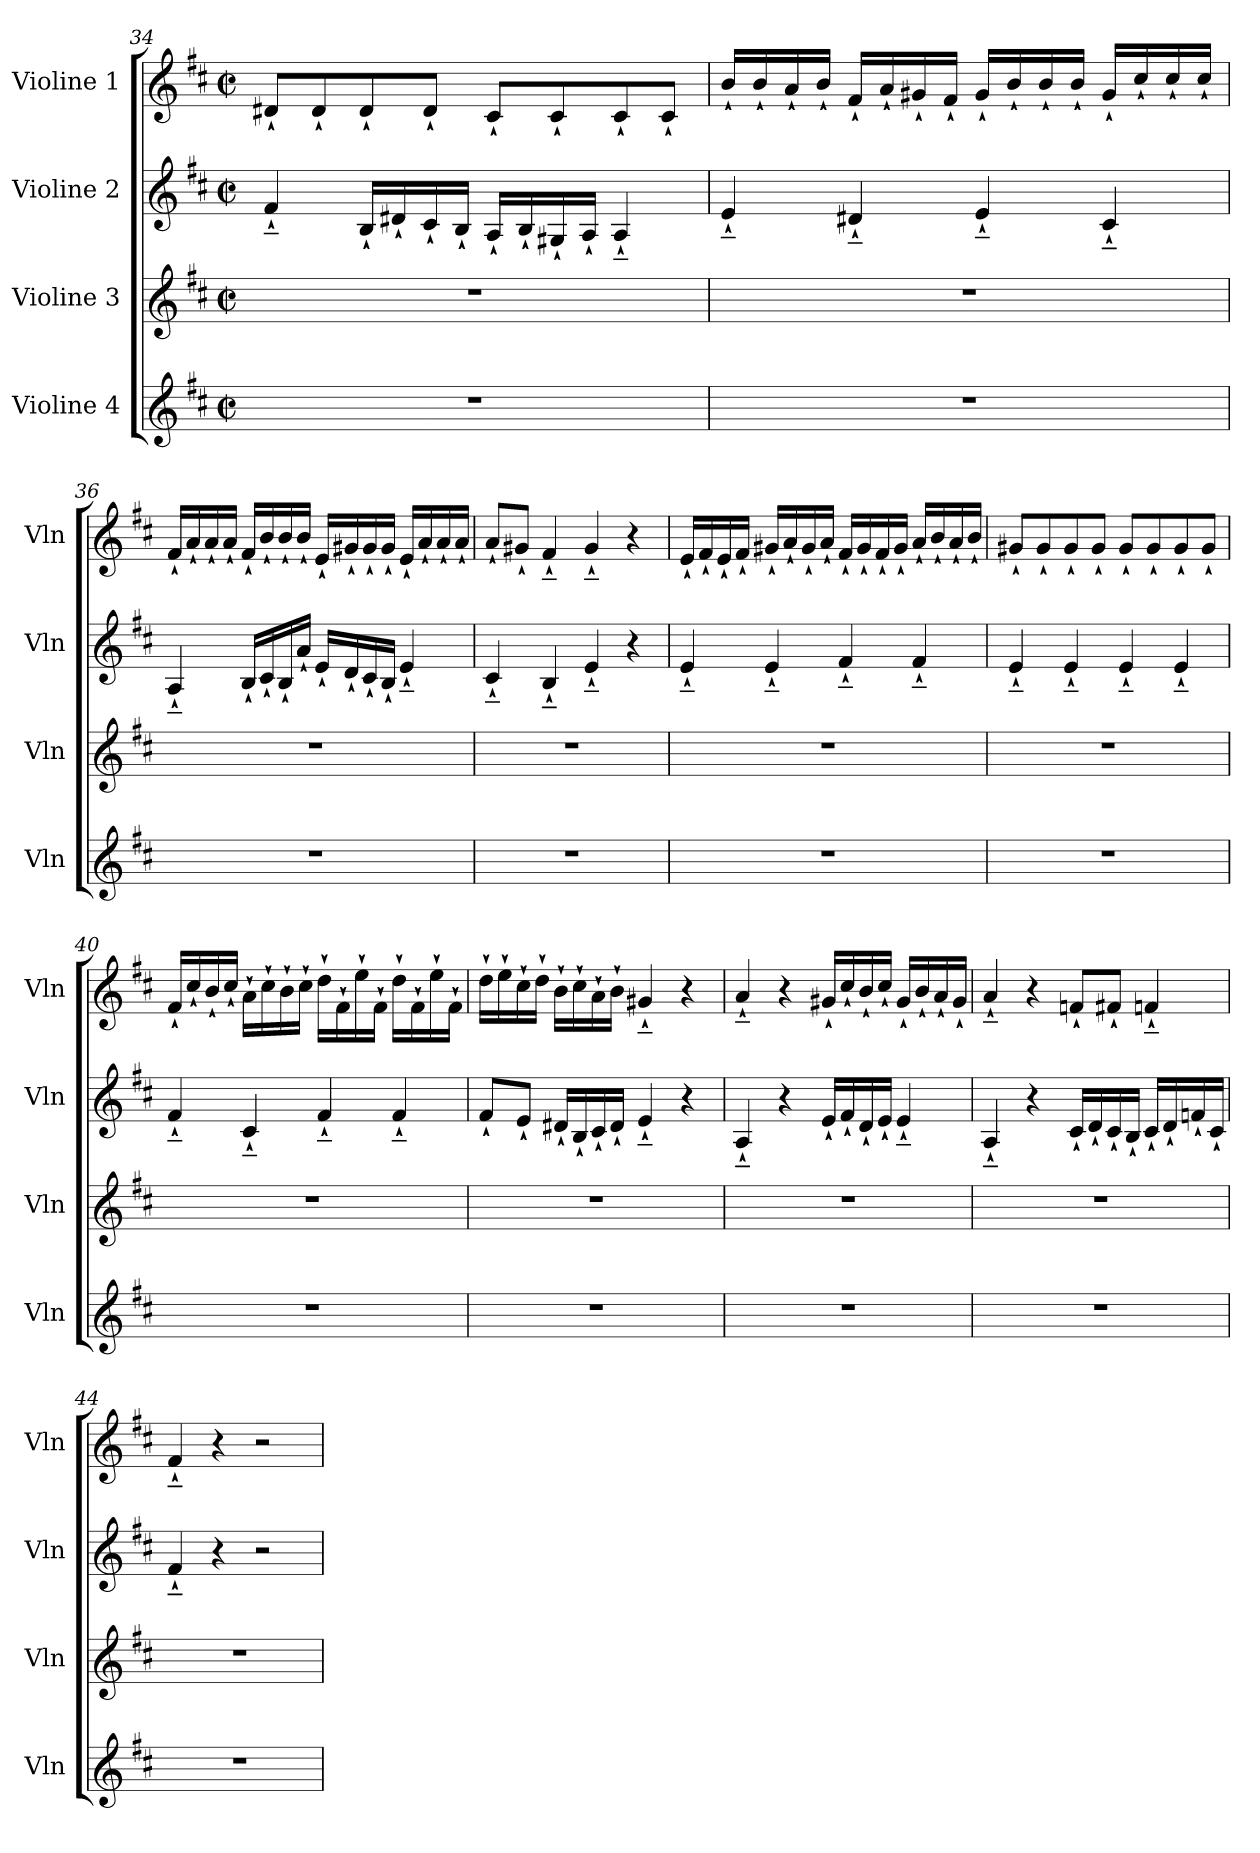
**kern	**kern	**kern	**kern
*part4	*part3	*part2	*part1
*staff4	*staff3	*staff2	*staff1
*I"Violine 4	*I"Violine 3	*I"Violine 2	*I"Violine 1
*I'Vln	*I'Vln	*I'Vln	*I'Vln
*clefG2	*clefG2	*clefG2	*clefG2
*k[f#c#]	*k[f#c#]	*k[f#c#]	*k[f#c#]
*D:	*D:	*D:	*D:
*M2/2	*M2/2	*M2/2	*M2/2
*met(c|)	*met(c|)	*met(c|)	*met(c|)
=34	=34	=34	=34
1r	1r	4f#~`/	8d#X`/L
.	.	.	8d#`/
.	.	16B`/LL	8d#`/
.	.	16d#X`/	.
.	.	16c#`/	8d#`/J
.	.	16B`/JJ	.
.	.	16A`/LL	8c#`/L
.	.	16B`/	.
.	.	16G#X`/	8c#`/
.	.	16A`/JJ	.
.	.	4A~`/	8c#`/
.	.	.	8c#`/J
!!LO:LB:g=z
=35	=35	=35	=35
1r	1r	4e~`/	16b`/LL
.	.	.	16b`/
.	.	.	16a`/
.	.	.	16b`/JJ
.	.	4d#X~`/	16f#`/LL
.	.	.	16a`/
.	.	.	16g#X`/
.	.	.	16f#`/JJ
.	.	4e~`/	16g#`/LL
.	.	.	16b`/
.	.	.	16b`/
.	.	.	16b`/JJ
.	.	4c#~`/	16g#`/LL
.	.	.	16cc#`/
.	.	.	16cc#`/
.	.	.	16cc#`/JJ
=36	=36	=36	=36
1r	1r	4A~`/	16f#`/LL
.	.	.	16a`/
.	.	.	16a`/
.	.	.	16a`/JJ
.	.	16B`/LL	16f#`/LL
.	.	16c#`/	16b`/
.	.	16B`/	16b`/
.	.	16a`/JJ	16b`/JJ
.	.	16e`/LL	16e`/LL
.	.	16d`/	16g#X`/
.	.	16c#`/	16g#`/
.	.	16B`/JJ	16g#`/JJ
.	.	4e~`/	16e`/LL
.	.	.	16a`/
.	.	.	16a`/
.	.	.	16a`/JJ
=37	=37	=37	=37
1r	1r	4c#~`/	8a`/L
.	.	.	8g#X`/J
.	.	4B~`/	4f#~`/
.	.	4e~`/	4g#~`/
.	.	4r	4r
!!LO:PB:g=z
=38	=38	=38	=38
1r	1r	4e~`/	16e`/LL
.	.	.	16f#`/
.	.	.	16e`/
.	.	.	16f#`/JJ
.	.	4e~`/	16g#X`/LL
.	.	.	16a`/
.	.	.	16g#`/
.	.	.	16a`/JJ
.	.	4f#~`/	16f#`/LL
.	.	.	16g#`/
.	.	.	16f#`/
.	.	.	16g#`/JJ
.	.	4f#~`/	16a`/LL
.	.	.	16b`/
.	.	.	16a`/
.	.	.	16b`/JJ
=39	=39	=39	=39
1r	1r	4e~`/	8g#X`/L
.	.	.	8g#`/
.	.	4e~`/	8g#`/
.	.	.	8g#`/J
.	.	4e~`/	8g#`/L
.	.	.	8g#`/
.	.	4e~`/	8g#`/
.	.	.	8g#`/J
=40	=40	=40	=40
1r	1r	4f#~`/	16f#`/LL
.	.	.	16cc#`/
.	.	.	16b`/
.	.	.	16cc#`/JJ
.	.	4c#~`/	16a`\LL
.	.	.	16cc#`\
.	.	.	16b`\
.	.	.	16cc#`\JJ
.	.	4f#~`/	16dd`\LL
.	.	.	16f#`\
.	.	.	16ee`\
.	.	.	16f#`\JJ
.	.	4f#~`/	16dd`\LL
.	.	.	16f#`\
.	.	.	16ee`\
.	.	.	16f#`\JJ
!!LO:LB:g=z
=41	=41	=41	=41
1r	1r	8f#`/L	16dd`\LL
.	.	.	16ee`\
.	.	8e`/J	16cc#`\
.	.	.	16dd`\JJ
.	.	16d#X`/LL	16b`\LL
.	.	16B`/	16cc#`\
.	.	16c#`/	16a`\
.	.	16d#`/JJ	16b`\JJ
.	.	4e~`/	4g#X~`/
.	.	4r	4r
=42	=42	=42	=42
1r	1r	4A~`/	4a~`/
.	.	4r	4r
.	.	16e`/LL	16g#X`/LL
.	.	16f#`/	16cc#`/
.	.	16d`/	16b`/
.	.	16e`/JJ	16cc#`/JJ
.	.	4e~`/	16g#`/LL
.	.	.	16b`/
.	.	.	16a`/
.	.	.	16g#`/JJ
=43	=43	=43	=43
1r	1r	4A~`/	4a~`/
.	.	4r	4r
.	.	16c#`/LL	8fn`/L
.	.	16d`/	.
.	.	16c#`/	8f#X`/J
.	.	16B`/JJ	.
.	.	16c#`/LL	4fn~`/
.	.	16d`/	.
.	.	16fn`/	.
.	.	16c#`/JJ	.
=44	=44	=44	=44
1r	1r	4f#~`/	4f#~`/
.	.	4r	4r
.	.	2r	2r
=	=	=	=
*-	*-	*-	*-
